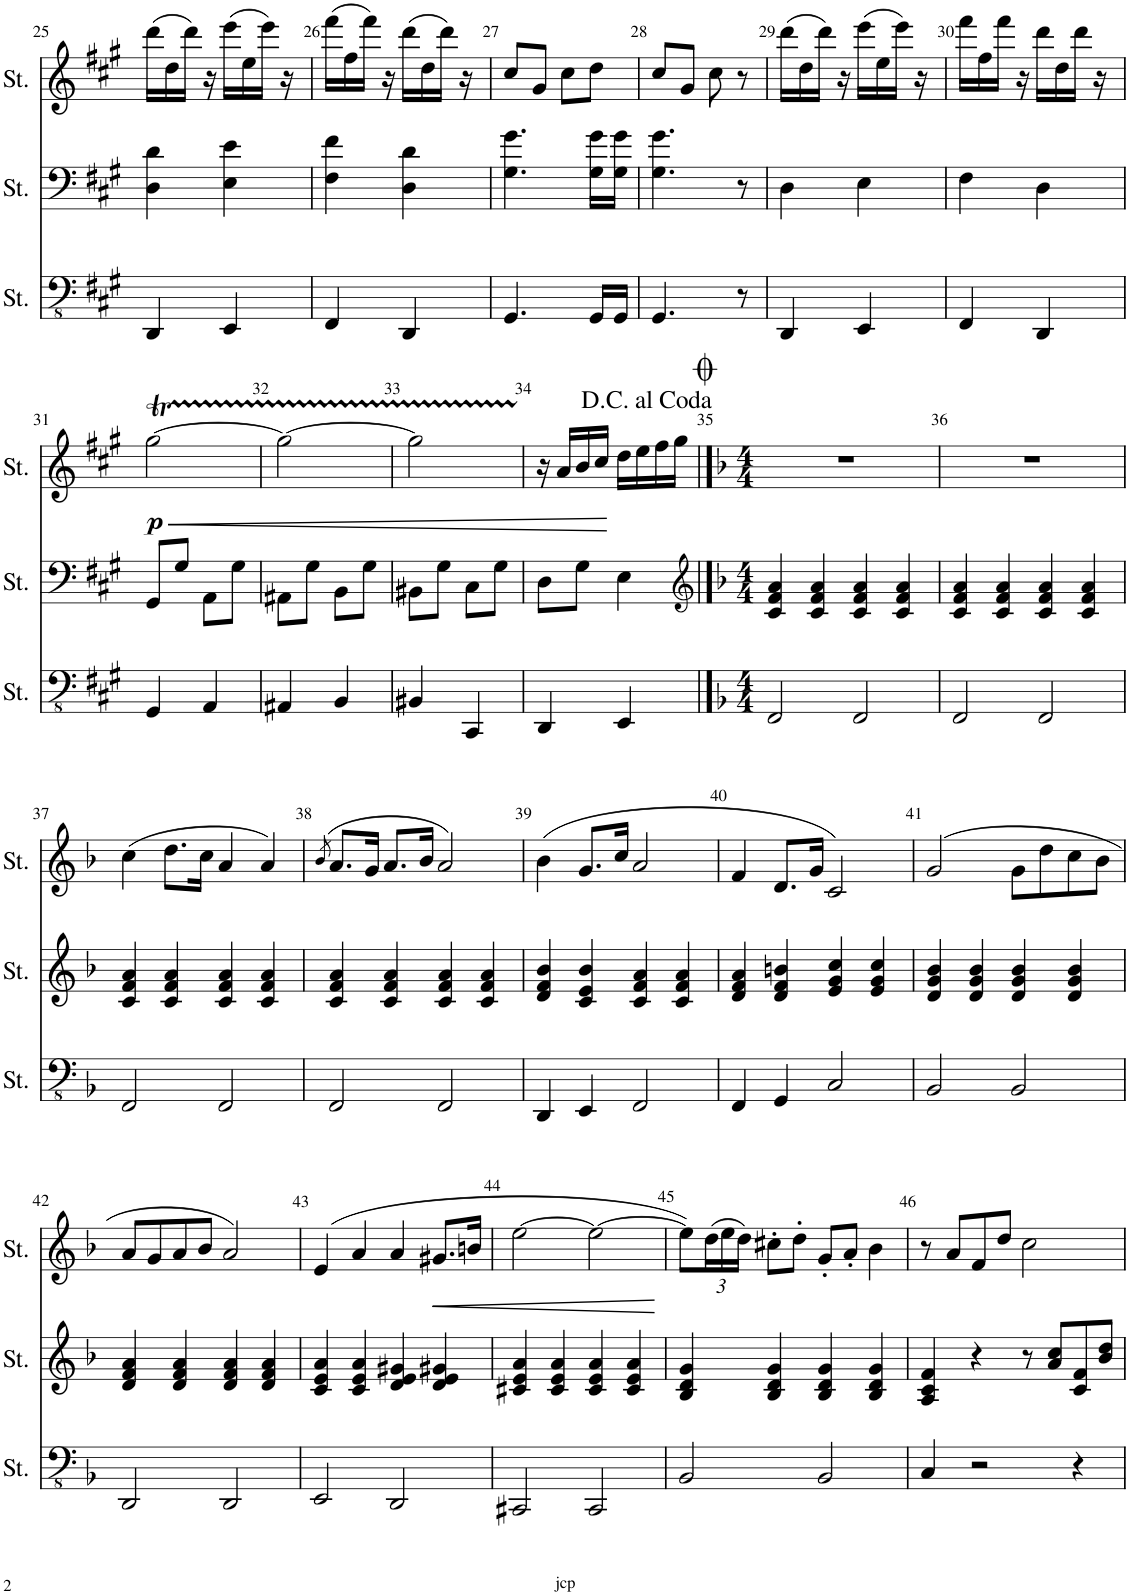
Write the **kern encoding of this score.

**kern	**kern	**kern	**dynam
*part3	*part2	*part1	*part1
*staff3	*staff2	*staff1	*staff1
*I"Cordes	*I"Cordes	*I"Cordes	*
!!LO:PB:g=z
*clefFv4	*clefF4	*clefG2	*
*k[f#c#g#]	*k[f#c#g#]	*k[f#c#g#]	*
*M2/4	*M2/4	*M2/4	*
=25	=25	=25	=25
4DDD/	4D\ 4d\	(16ddd\LL	.
.	.	16dd\	.
.	.	16ddd\JJ)	.
.	.	16r	.
4EEE/	4E\ 4e\	(16eee\LL	.
.	.	16ee\	.
.	.	16eee\JJ)	.
.	.	16r	.
=26	=26	=26	=26
4FFF#/	4F#\ 4f#\	(16fff#\LL	.
.	.	16ff#\	.
.	.	16fff#\JJ)	.
.	.	16r	.
4DDD/	4D\ 4d\	(16ddd\LL	.
.	.	16dd\	.
.	.	16ddd\JJ)	.
.	.	16r	.
=27	=27	=27	=27
4.GGG#/	4.G#\ 4.g#\	8cc#/L	.
.	.	8g#/J	.
.	.	8cc#\L	.
16GGG#/LL	16G#\ 16g#\LL	8dd\J	.
16GGG#/JJ	16G#\ 16g#\JJ	.	.
=28	=28	=28	=28
4.GGG#/	4.G#\ 4.g#\	8cc#/L	.
.	.	8g#/J	.
.	.	8cc#\	.
8r	8r	8r	.
=29	=29	=29	=29
4DDD/	4D\	(16ddd\LL	.
.	.	16dd\	.
.	.	16ddd\JJ)	.
.	.	16r	.
4EEE/	4E\	(16eee\LL	.
.	.	16ee\	.
.	.	16eee\JJ)	.
.	.	16r	.
=30	=30	=30	=30
4FFF#/	4F#\	16fff#\LL	.
.	.	16ff#\	.
.	.	16fff#\JJ	.
.	.	16r	.
4DDD/	4D\	16ddd\LL	.
.	.	16dd\	.
.	.	16ddd\JJ	.
.	.	16r	.
!!LO:LB:g=z
=31	=31	=31	=31
!	!	!	!LO:HP:b
!	!	!	!LO:DY:n=1:b
4GGG#/	8GG#/L	[2gg#t\	< p
.	8G#/J	.	.
4AAA/	8AA\L	.	.
.	8G#\J	.	.
=32	=32	=32	=32
4AAA#X/	8AA#X\L	2gg#\_	.
.	8G#\J	.	.
4BBB/	8BB\L	.	.
.	8G#\J	.	.
=33	=33	=33	=33
4BBB#X/	8BB#X\L	2gg#TTT\]	.
.	8G#\J	.	.
4CCC#/	8C#\L	.	.
.	8G#\J	.	.
=34	=34	=34	=34
4DDD/	8D\L	16r	.
.	.	16a/LL	.
.	8G#\J	16b/	.
.	.	16cc#/JJ	.
4EEE/	4E\	16dd\LL	[
.	.	16ee\	.
.	.	16ff#\	.
.	.	16gg#\JJ	.
==35	==35	==35	==35
*	*clefG2	*	*
*k[b-]	*k[b-]	*k[b-]	*
*M4/4	*M4/4	*M4/4	*
2FFF/	4c/ 4f/ 4a/	1r	.
.	4c/ 4f/ 4a/	.	.
2FFF/	4c/ 4f/ 4a/	.	.
.	4c/ 4f/ 4a/	.	.
=36	=36	=36	=36
2FFF/	4c/ 4f/ 4a/	1r	.
.	4c/ 4f/ 4a/	.	.
2FFF/	4c/ 4f/ 4a/	.	.
.	4c/ 4f/ 4a/	.	.
!!LO:LB:g=z
=37	=37	=37	=37
2FFF/	4c/ 4f/ 4a/	(4cc\	.
.	4c/ 4f/ 4a/	8.dd\L	.
.	.	16cc\Jk	.
2FFF/	4c/ 4f/ 4a/	4a/	.
.	4c/ 4f/ 4a/	4a/)	.
=38	=38	=38	=38
.	.	(>8qb-/	.
2FFF/	4c/ 4f/ 4a/	8.a/L	.
.	.	16g/Jk	.
.	4c/ 4f/ 4a/	8.a/L	.
.	.	16b-/Jk	.
2FFF/	4c/ 4f/ 4a/	2a/)	.
.	4c/ 4f/ 4a/	.	.
=39	=39	=39	=39
4DDD/	4d/ 4f/ 4b-/	(4b-\	.
4EEE/	4c/ 4e/ 4b-/	8.g/L	.
.	.	16cc/Jk	.
2FFF/	4c/ 4f/ 4a/	2a/	.
.	4c/ 4f/ 4a/	.	.
=40	=40	=40	=40
4FFF/	4d/ 4f/ 4a/	4f/	.
4GGG/	4d/ 4f/ 4bn/	8.d/L	.
.	.	16g/Jk	.
2CC/	4e/ 4g/ 4cc/	2c/)	.
.	4e/ 4g/ 4cc/	.	.
=41	=41	=41	=41
2BBB-/	4d/ 4g/ 4b-/	(2g/	.
.	4d/ 4g/ 4b-/	.	.
2BBB-/	4d/ 4g/ 4b-/	8g\L	.
.	.	8dd\	.
.	4d/ 4g/ 4b-/	8cc\	.
.	.	8b-\J	.
!!LO:LB:g=z
=42	=42	=42	=42
2DDD/	4d/ 4f/ 4a/	8a/L	.
.	.	8g/	.
.	4d/ 4f/ 4a/	8a/	.
.	.	8b-/J	.
2DDD/	4d/ 4f/ 4a/	2a/)	.
.	4d/ 4f/ 4a/	.	.
=43	=43	=43	=43
2EEE/	4c/ 4e/ 4a/	(4e/	.
.	4c/ 4e/ 4a/	4a/	.
2DDD/	4d/ 4e/ 4g#X/	4a/	.
!	!	!	!LO:HP:b
.	4d/ 4e/ 4g#X/	8.g#X/L	<
.	.	16bn/Jk	.
=44	=44	=44	=44
2CCC#X/	4c#X/ 4e/ 4a/	[2ee\	.
.	4c#/ 4e/ 4a/	.	.
2CCC#/	4c#/ 4e/ 4a/	2ee\_	.
.	4c#/ 4e/ 4a/	.	.
.	.	.	[
=45	=45	=45	=45
2BBB-/	4B-/ 4d/ 4g/	8ee\L])	.
*	*	*Xbrackettup	*
.	.	(24dd\L	.
.	.	24ee\	.
.	.	24dd\JJ)	.
.	4B-/ 4d/ 4g/	8cc#X'\L	.
.	.	8dd'\J	.
2BBB-/	4B-/ 4d/ 4g/	8g'/L	.
.	.	8a'/J	.
.	4B-/ 4d/ 4g/	4b-\	.
=46	=46	=46	=46
4CC/	4A/ 4c/ 4f/	8r	.
.	.	8a/L	.
2r	4r	8f/	.
.	.	8dd/J	.
.	8r	2cc\	.
.	8a/ 8cc/L	.	.
4r	8c/ 8f/	.	.
.	8b-/ 8dd/J	.	.
=	=	=	=
*-	*-	*-	*-
